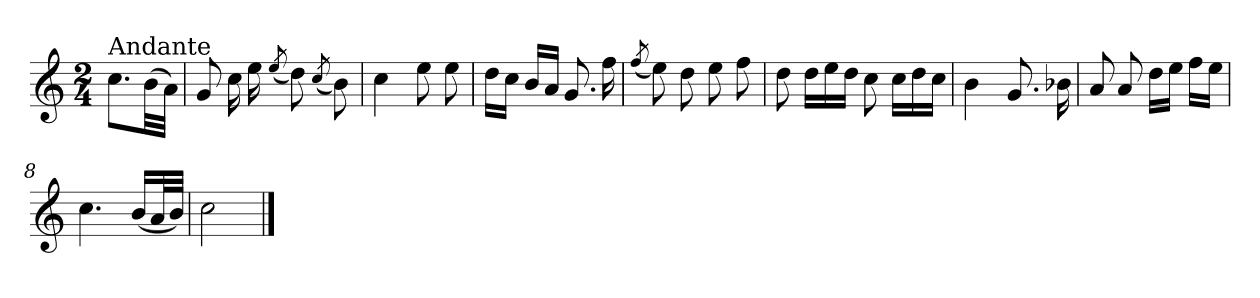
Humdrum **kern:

**kern
*part1
*staff1
*clefG2
*k[]
*C:
*M2/4
=
!LO:TX:a:t=Andante
8.cc\L
(>32b\LL
32a\JJJ)
=1
8g/
16cc\
16ee\
(<8qee/
8dd\)
(<8qcc/
8b\)
=2
4cc\
8ee\
8ee\
=3
16dd\LL
16cc\JJ
16b/LL
16a/JJ
8.g/
16ff\
=4
(<8qff/
8ee\)
8dd\
8ee\
8ff\
=5
8dd\
*Xtuplet
24dd\LL
24ee\
24dd\JJ
8cc\
24cc\LL
24dd\
24cc\JJ
=6
4b\
8.g/
16b-X\
!!LO:LB:g=z
=7
8a/
8a/
16dd\LL
16ee\JJ
16ff\LL
16ee\JJ
=8
4.cc\
(<16b/LL
32a/L
32b/JJJ)
=9
2cc\
==
*-
